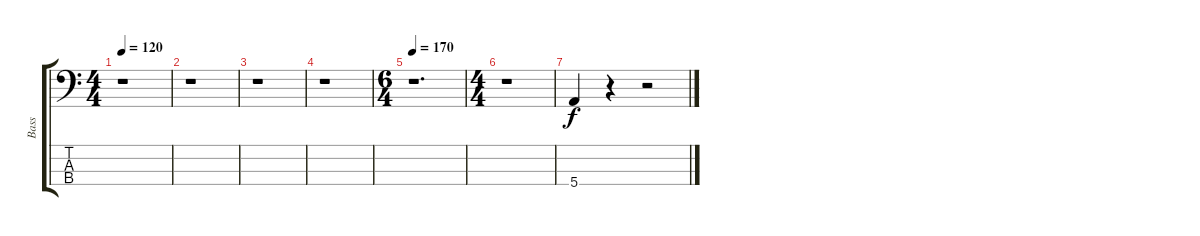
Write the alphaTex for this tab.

\track ("Bass" "Bass") {instrument electricbassfinger}
\staff {score tabs}
\tuning (G2 D2 A1 E1) {hide}
\ts (4 4)
\tempo 120
\clef f4
\ks c
r.1{dy f} |
r.1 |
r.1 |
r.1 |
\ts (6 4)
\tempo 170
r.1{d} |
\ts (4 4)
r.1 |
5.4.4 r.4 r.2
